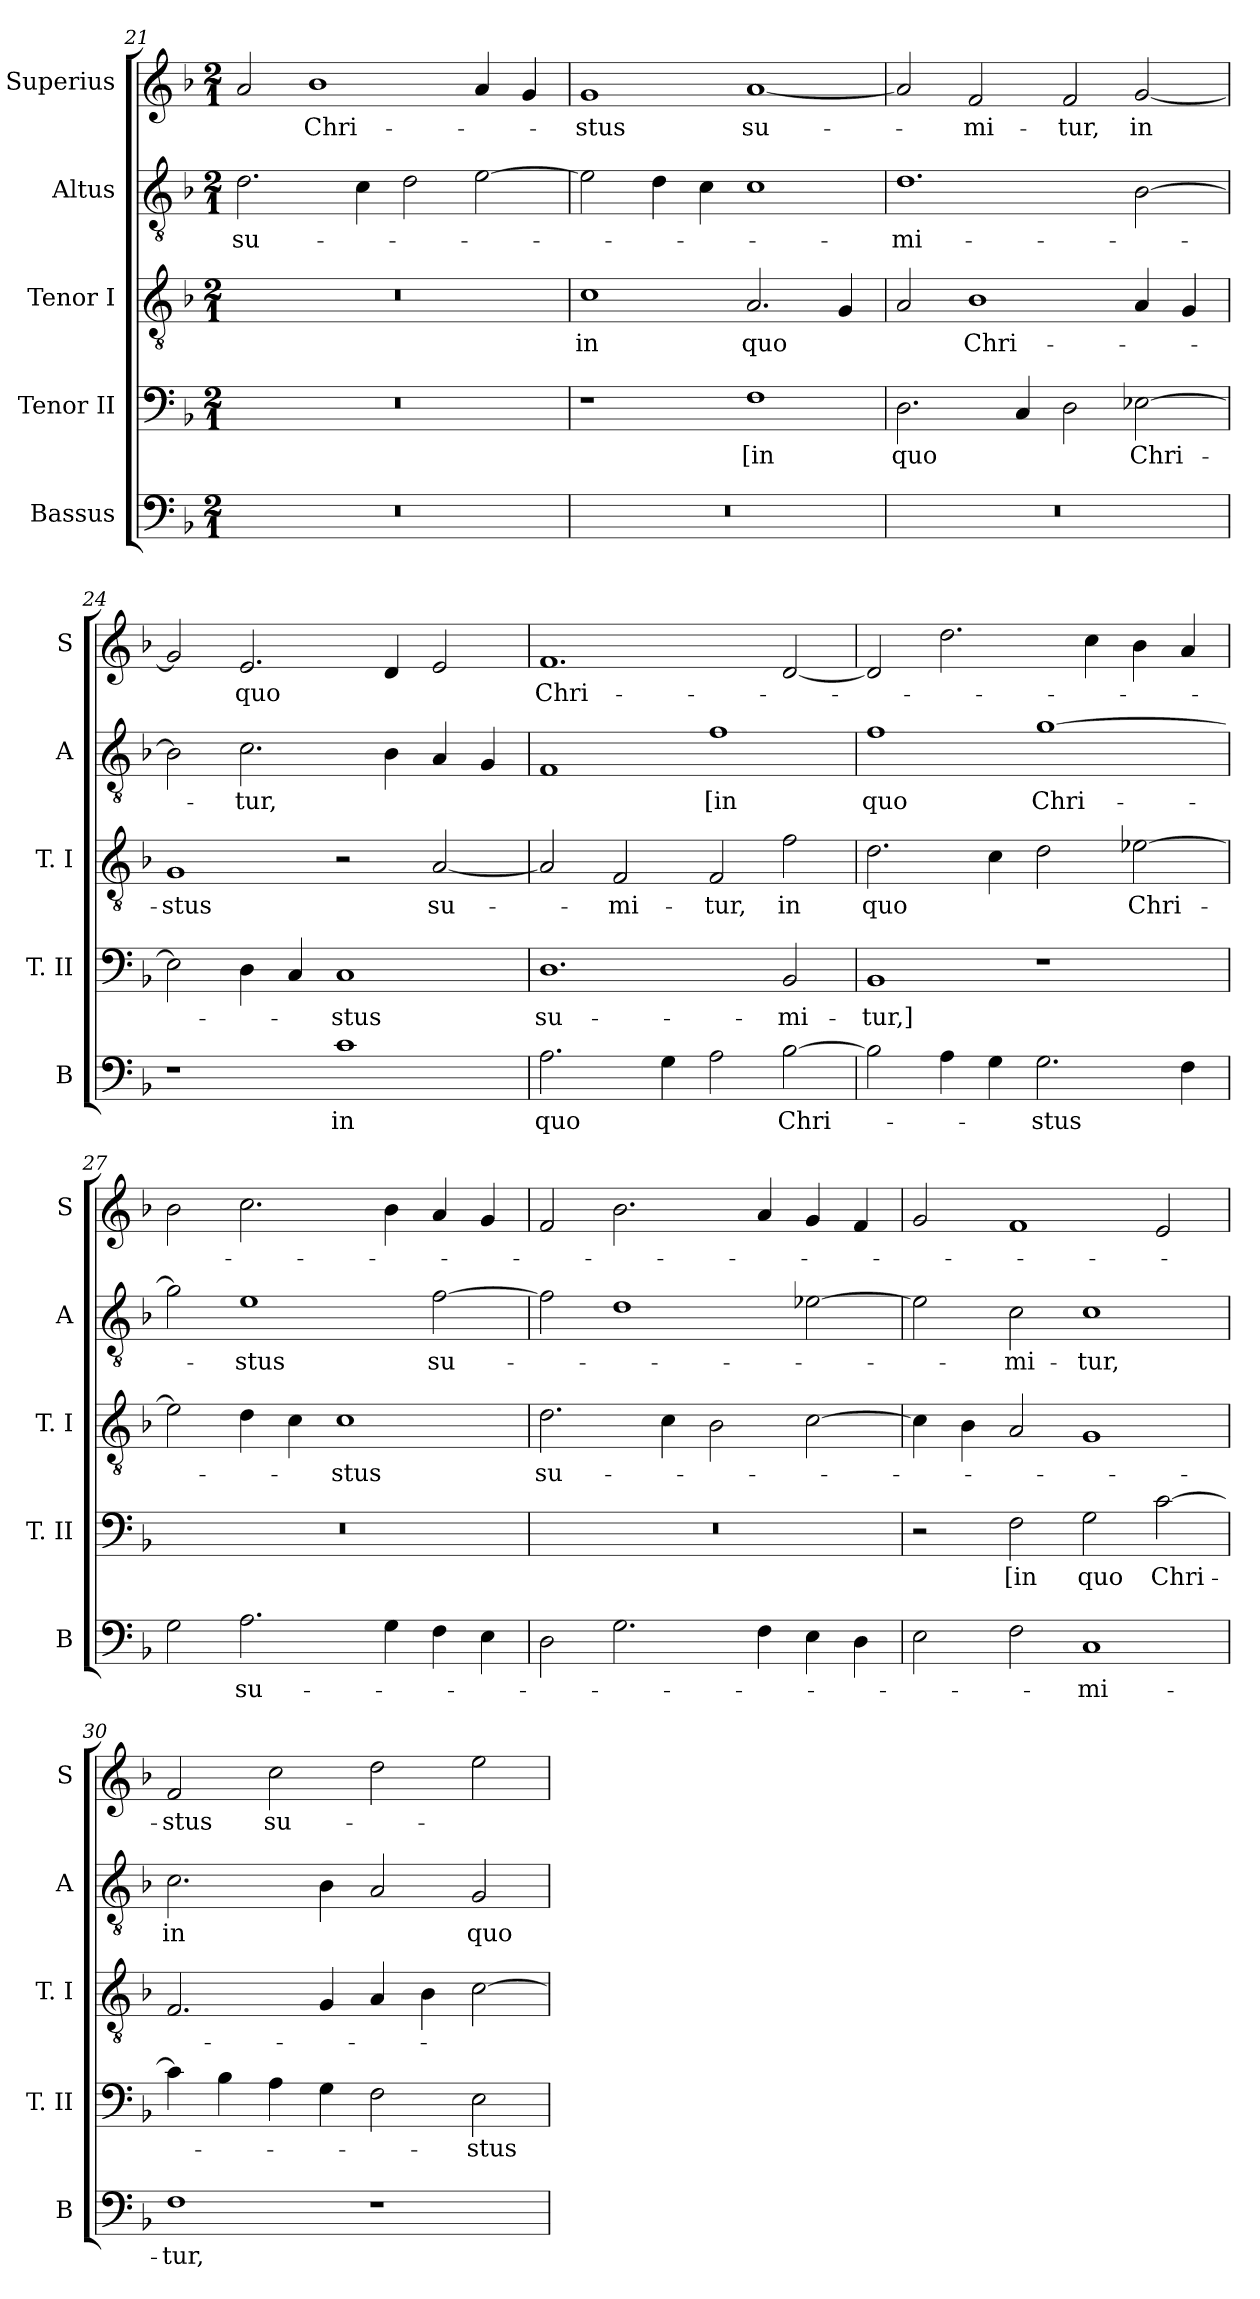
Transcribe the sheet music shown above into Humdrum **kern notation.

**kern	**text	**kern	**text	**kern	**text	**kern	**text	**kern	**text
*part5	*part5	*part4	*part4	*part3	*part3	*part2	*part2	*part1	*part1
*staff5	*staff5	*staff4	*staff4	*staff3	*staff3	*staff2	*staff2	*staff1	*staff1
*I"Bassus	*	*I"Tenor II	*	*I"Tenor I	*	*I"Altus	*	*I"Superius	*
*I'B	*	*I'T. II	*	*I'T. I	*	*I'A	*	*I'S	*
*clefF4	*	*clefF4	*	*clefGv2	*	*clefGv2	*	*clefG2	*
*k[b-]	*	*k[b-]	*	*k[b-]	*	*k[b-]	*	*k[b-]	*
*F:	*	*F:	*	*F:	*	*F:	*	*F:	*
*M2/1	*	*M2/1	*	*M2/1	*	*M2/1	*	*M2/1	*
=21	=21	=21	=21	=21	=21	=21	=21	=21	=21
0r	.	0r	.	0r	.	2.d	su-	2a	.
.	.	.	.	.	.	.	.	1b-	Chri-
.	.	.	.	.	.	4c	.	.	.
.	.	.	.	.	.	2d	.	.	.
.	.	.	.	.	.	[2e	.	4a	.
.	.	.	.	.	.	.	.	4g	.
=22	=22	=22	=22	=22	=22	=22	=22	=22	=22
0r	.	1r	.	1c	in	2e]	.	1g	-stus
.	.	.	.	.	.	4d	.	.	.
.	.	.	.	.	.	4c	.	.	.
.	.	1F	[in	2.A	quo	1c	.	[1a	su-
.	.	.	.	4G	.	.	.	.	.
=23	=23	=23	=23	=23	=23	=23	=23	=23	=23
0r	.	2.D	quo	2A	.	1.d	-mi-	2a]	.
.	.	.	.	1B-	Chri-	.	.	2f	-mi-
.	.	4C	.	.	.	.	.	.	.
.	.	2D	.	.	.	.	.	2f	-tur,
.	.	[2E-X	Chri-	4A	.	[2B-	.	[2g	in
.	.	.	.	4G	.	.	.	.	.
=24	=24	=24	=24	=24	=24	=24	=24	=24	=24
1r	.	2E-]	.	1G	-stus	2B-]	.	2g]	.
.	.	4D	.	.	.	2.c	-tur,	2.e	quo
.	.	4C	.	.	.	.	.	.	.
1c	in	1C	-stus	2r	.	.	.	.	.
.	.	.	.	.	.	4B-	.	4d	.
.	.	.	.	[2A	su-	4A	.	2e	.
.	.	.	.	.	.	4G	.	.	.
=25	=25	=25	=25	=25	=25	=25	=25	=25	=25
2.A	quo	1.D	su-	2A]	.	1F	.	1.f	Chri-
.	.	.	.	2F	-mi-	.	.	.	.
4G	.	.	.	.	.	.	.	.	.
2A	.	.	.	2F	-tur,	1f	[in	.	.
[2B-	Chri-	2BB-	-mi-	2f	in	.	.	[2d	.
=26	=26	=26	=26	=26	=26	=26	=26	=26	=26
2B-]	.	1BB-	-tur,]	2.d	quo	1f	quo	2d]	.
4A	.	.	.	.	.	.	.	2.dd	.
4G	.	.	.	4c	.	.	.	.	.
2.G	-stus	1r	.	2d	.	[1g	Chri-	.	.
.	.	.	.	.	.	.	.	4cc	.
.	.	.	.	[2e-X	Chri-	.	.	4b-	.
4F	.	.	.	.	.	.	.	4a	.
=27	=27	=27	=27	=27	=27	=27	=27	=27	=27
2G	.	0r	.	2e-]	.	2g]	.	2b-	.
2.A	su-	.	.	4d	.	1e	-stus	2.cc	.
.	.	.	.	4c	.	.	.	.	.
.	.	.	.	1c	-stus	.	.	.	.
4G	.	.	.	.	.	.	.	4b-	.
4F	.	.	.	.	.	[2f	su-	4a	.
4E	.	.	.	.	.	.	.	4g	.
=28	=28	=28	=28	=28	=28	=28	=28	=28	=28
2D	.	0r	.	2.d	su-	2f]	.	2f	.
2.G	.	.	.	.	.	1d	.	2.b-	.
.	.	.	.	4c	.	.	.	.	.
.	.	.	.	2B-	.	.	.	.	.
4F	.	.	.	.	.	.	.	4a	.
4E	.	.	.	[2c	.	[2e-X	.	4g	.
4D	.	.	.	.	.	.	.	4f	.
=29	=29	=29	=29	=29	=29	=29	=29	=29	=29
2E	.	2r	.	4c]	.	2e-]	.	2g	.
.	.	.	.	4B-	.	.	.	.	.
2F	.	2F	[in	2A	.	2c	-mi-	1f	.
1C	-mi-	2G	quo	1G	.	1c	-tur,	.	.
.	.	[2c	Chri-	.	.	.	.	2e	.
=30	=30	=30	=30	=30	=30	=30	=30	=30	=30
1F	-tur,	4c]	.	2.F	.	2.c	in	2f	-stus
.	.	4B-	.	.	.	.	.	.	.
.	.	4A	.	.	.	.	.	2cc	su-
.	.	4G	.	4G	.	4B-	.	.	.
1r	.	2F	.	4A	.	2A	.	2dd	.
.	.	.	.	4B-	.	.	.	.	.
.	.	2E	-stus	[2c	.	2G	quo	2ee	.
=	=	=	=	=	=	=	=	=	=
*-	*-	*-	*-	*-	*-	*-	*-	*-	*-
